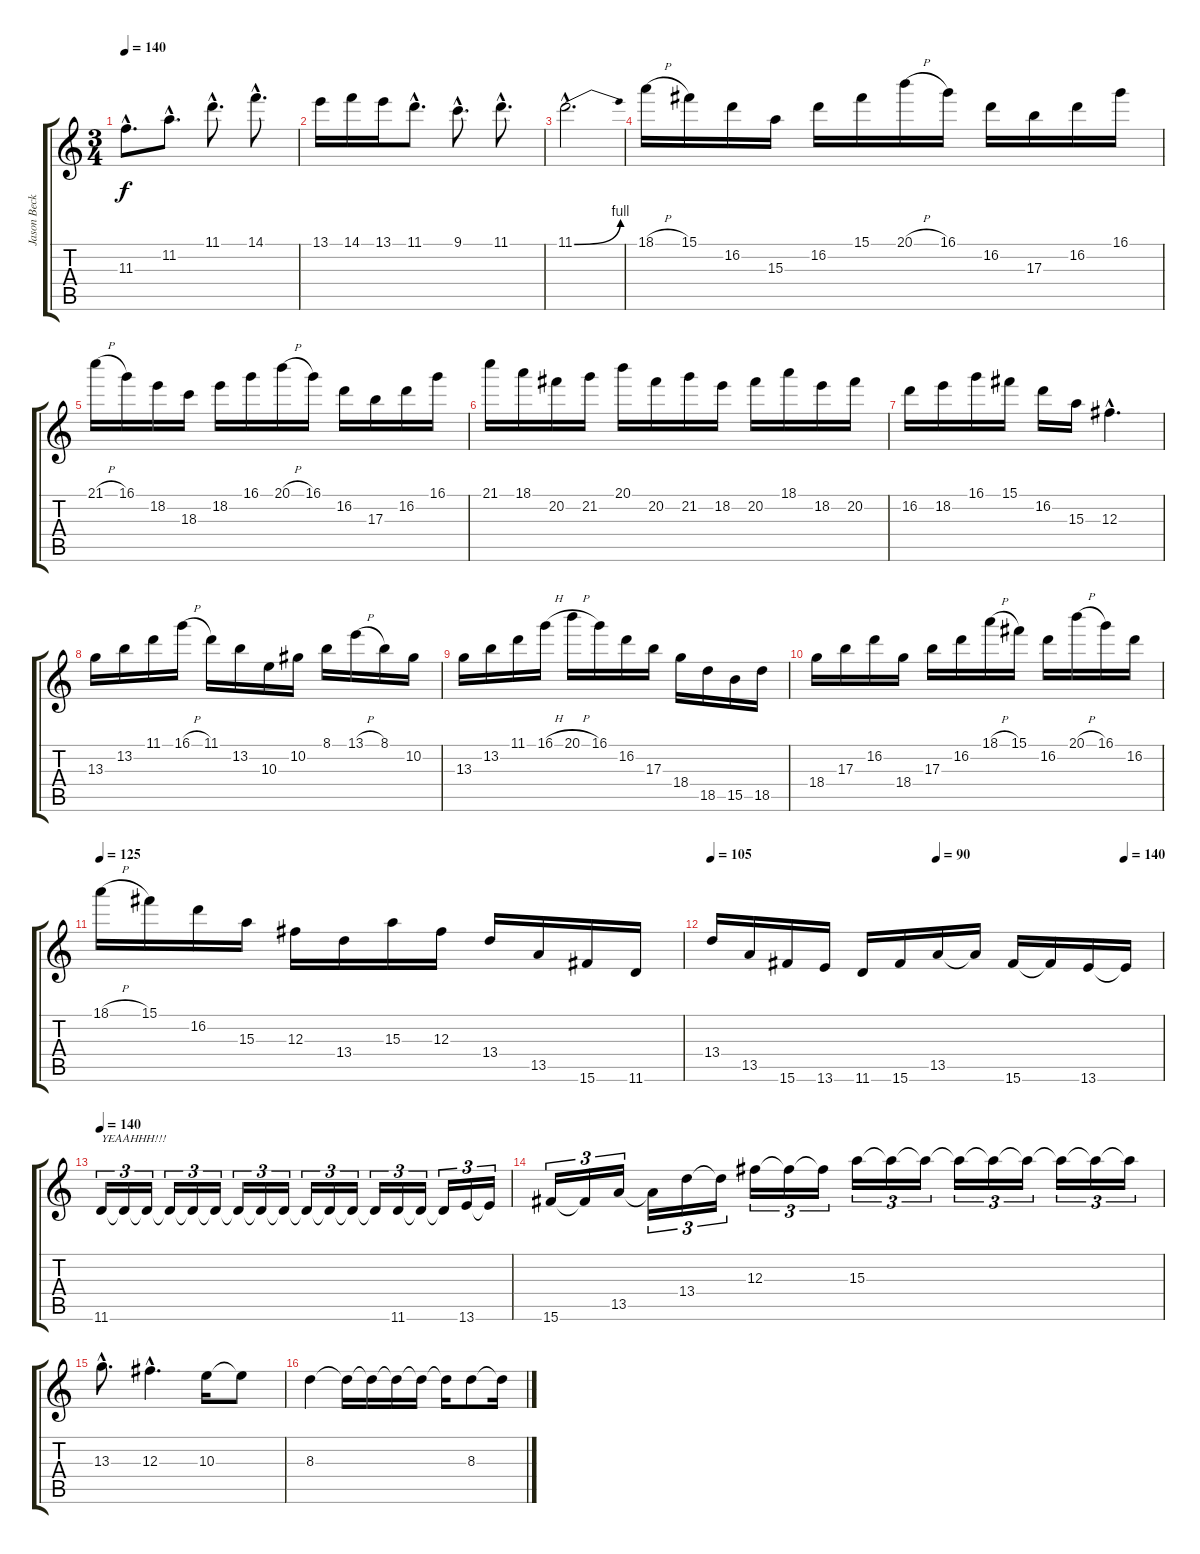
\track ("Jason Becker" "Jason Beck") {instrument distortionguitar}
\staff {score tabs}
\tuning (Eb4 Bb3 Gb3 Db3 Ab2 Eb2) {hide}
\ts (3 4)
\tempo 140
\clef g2
\ks c
11.3{hac}.8{d dy f} 11.2{hac}.8{d} 11.1{hac}.8{d} 14.1{hac}.8{d} |
13.1.16 14.1.16 13.1.16 11.1{hac}.8{d} 9.1{hac}.8{d} 11.1{hac}.8{d} |
11.1{be (bend 0 0 60 4) hac}.2{d} |
18.1{h}.16 15.1.16 16.2.16 15.3.16 16.2.16 15.1.16 20.1{h}.16 16.1.16 16.2.16 17.3.16 16.2.16 16.1.16 |
21.1{h}.16 16.1.16 18.2.16 18.3.16 18.2.16 16.1.16 20.1{h}.16 16.1.16 16.2.16 17.3.16 16.2.16 16.1.16 |
21.1.16 18.1.16 20.2.16 21.2.16 20.1.16 20.2.16 21.2.16 18.2.16 20.2.16 18.1.16 18.2.16 20.2.16 |
16.2.16 18.2.16 16.1.16 15.1.16 16.2.16 15.3.16 12.3{hac}.4{d} |
13.3.16 13.2.16 11.1.16 16.1{h}.16 11.1.16 13.2.16 10.3.16 10.2.16 8.1.16 13.1{h}.16 8.1.16 10.2.16 |
13.3.16 13.2.16 11.1.16 16.1{h}.16 20.1{h}.16 16.1.16 16.2.16 17.3.16 18.4.16 18.5.16 15.5.16 18.5.16 |
18.4.16 17.3.16 16.2.16 18.4.16 17.3.16 16.2.16 18.1{h}.16 15.1.16 16.2.16 20.1{h}.16 16.1.16 16.2.16 |
\tempo 125
18.1{h}.16 15.1.16 16.2.16 15.3.16 12.3.16 13.4.16 15.3.16 12.3.16 13.4.16 13.5.16 15.6.16 11.6.16 |
\tempo 105
\tempo (90 0.5)
\tempo (140 0.9166666666666666)
13.4.16 13.5.16 15.6.16 13.6.16 11.6.16 15.6.16 13.5.16 13.5{t}.16 15.6.16 15.6{t}.16 13.6.16 13.6{t}.16 |
\tempo 140
11.6.16{tu (3 2) txt "YEAAHHH!!!"} 11.6{t}.16{tu (3 2)} 11.6{t}.16{tu (3 2)} 11.6{t}.16{tu (3 2)} 11.6{t}.16{tu (3 2)} 11.6{t}.16{tu (3 2)} 11.6{t}.16{tu (3 2)} 11.6{t}.16{tu (3 2)} 11.6{t}.16{tu (3 2)} 11.6{t}.16{tu (3 2)} 11.6{t}.16{tu (3 2)} 11.6{t}.16{tu (3 2)} 11.6{t}.16{tu (3 2)} 11.6.16{tu (3 2)} 11.6{t}.16{tu (3 2)} 11.6{t}.16{tu (3 2)} 13.6.16{tu (3 2)} 13.6{t}.16{tu (3 2)} |
15.6.16{tu (3 2)} 15.6{t}.16{tu (3 2)} 13.5.16{tu (3 2)} 13.5{t}.16{tu (3 2)} 13.4.16{tu (3 2)} 13.4{t}.16{tu (3 2)} 12.3.16{tu (3 2)} 12.3{t}.16{tu (3 2)} 12.3{t}.16{tu (3 2)} 15.3.16{tu (3 2)} 15.3{t}.16{tu (3 2)} 15.3{t}.16{tu (3 2)} 15.3{t}.16{tu (3 2)} 15.3{t}.16{tu (3 2)} 15.3{t}.16{tu (3 2)} 15.3{t}.16{tu (3 2)} 15.3{t}.16{tu (3 2)} 15.3{t}.16{tu (3 2)} |
13.3{hac}.8{d} 12.3{hac}.4{d} 10.3.16 10.3{t}.8 |
8.3.4 8.3{t}.16 8.3{t}.16 8.3{t}.16 8.3{t}.16 8.3{t}.16 8.3.8 8.3{t}.16
